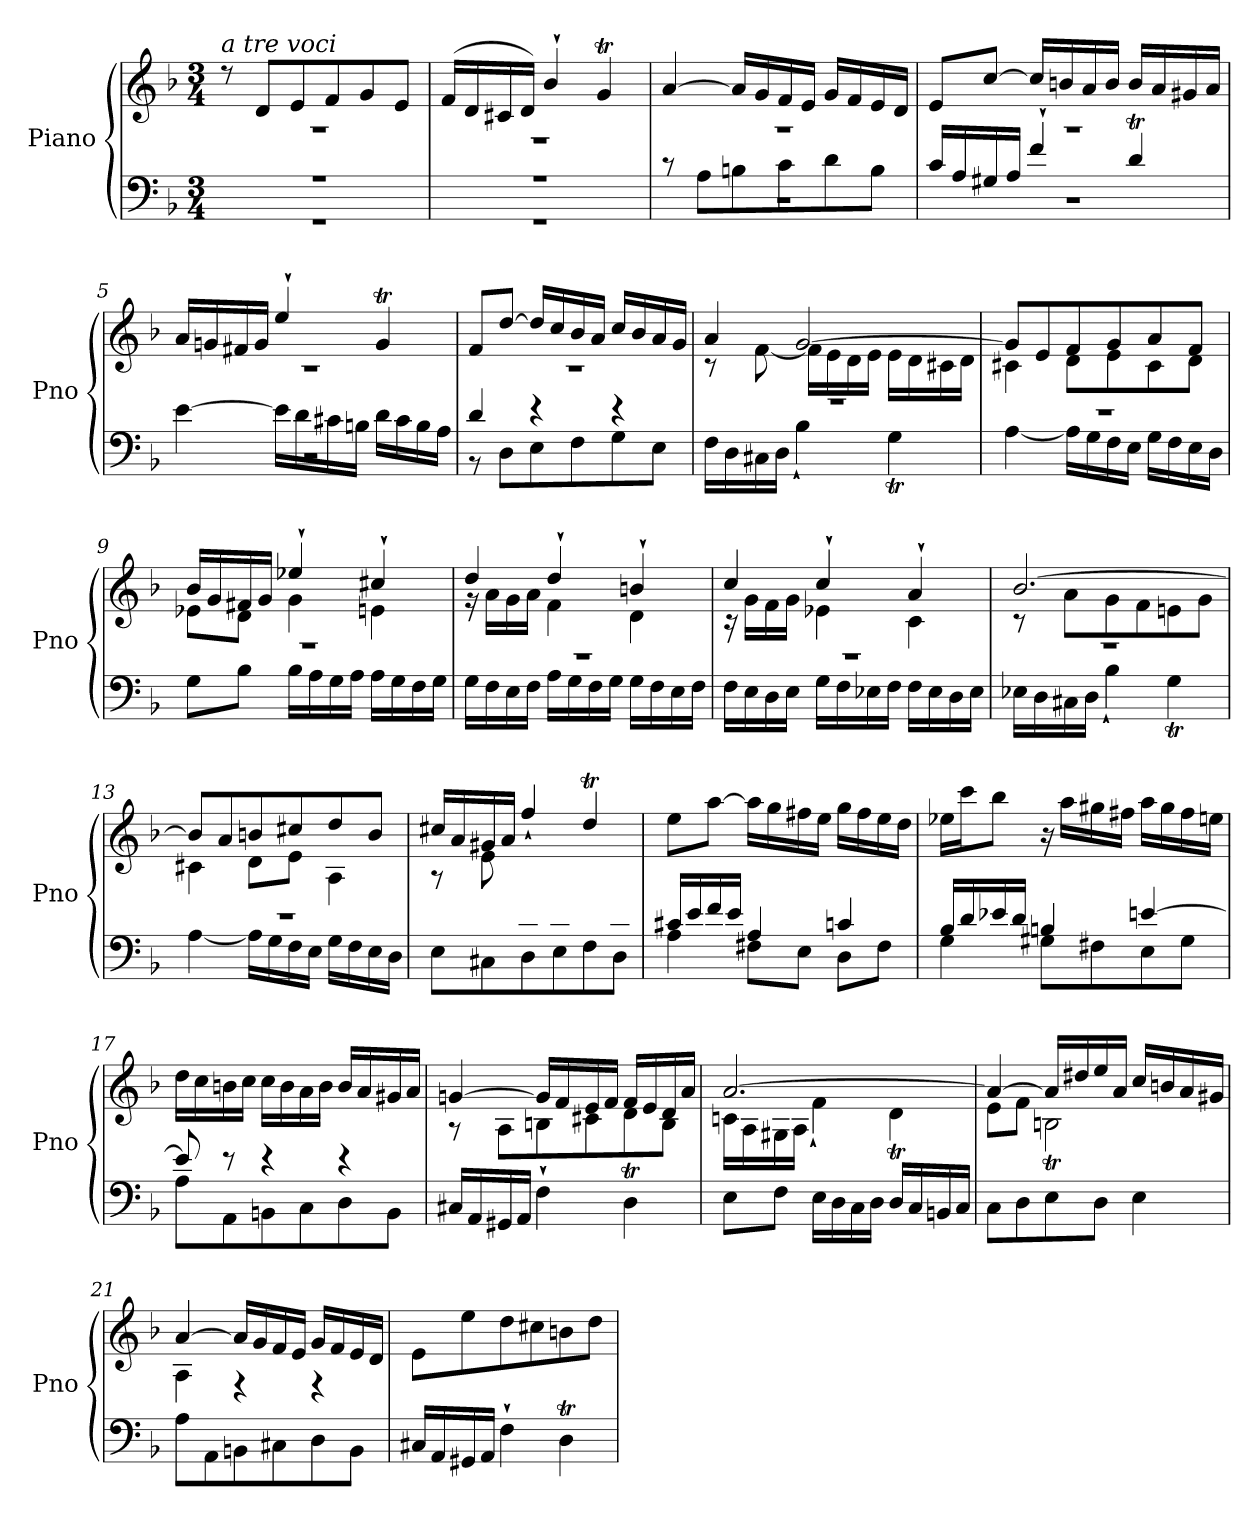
**kern	**kern
*part1	*part1
*staff2	*staff1
*I"Piano	*
*I'Pno	*
*clefF4	*clefG2
*k[b-]	*k[b-]
*M3/4	*M3/4
=1	=1
*^	*^
!	!	!LO:TX:a:i:t=a tre voci	!
2.r	2.r	8r	2.r
.	.	8d/L	.
.	.	8e/	.
.	.	8f/	.
.	.	8g/	.
.	.	8e/J	.
=2	=2	=2	=2
2.r	2.r	(>16f/LL	2.r
.	.	16d/	.
.	.	16c#X/	.
.	.	16d/JJ)	.
.	.	4b-`/	.
.	.	4gT/	.
=3	=3	=3	=3
8r	2.r	[4a/	2.r
8A\L	.	.	.
8Bn\	.	16a/LL]	.
.	.	16g/	.
8c\	.	16f/	.
.	.	16e/JJ	.
8d\	.	16g/LL	.
.	.	16f/	.
8B\J	.	16e/	.
.	.	16d/JJ	.
!!LO:LB:g=z	!!
=4	=4	=4	=4
16c/LL	2.r	8e/L	2.r
16A/	.	.	.
16G#X/	.	[8cc/J	.
16A/JJ	.	.	.
4f`/	.	16cc/LL]	.
.	.	16bn/	.
.	.	16a/	.
.	.	16b/JJ	.
4dT/	.	16b/LL	.
.	.	16a/	.
.	.	16g#X/	.
.	.	16a/JJ	.
=5	=5	=5	=5
[4e\	2.r	16a/LL	2.r
.	.	16gn/	.
.	.	16f#X/	.
.	.	16g/JJ	.
16e\LL]	.	4ee`/	.
16d\	.	.	.
16c#X\	.	.	.
16Bn\JJ	.	.	.
16d\LL	.	4gT/	.
16c#\	.	.	.
16B\	.	.	.
16A\JJ	.	.	.
=6	=6	=6	=6
4d/	8r	8f/L	2.r
.	8D\L	[8dd/J	.
4r	8E\	16dd/LL]	.
.	.	16cc/	.
.	8F\	16b-/	.
.	.	16a/JJ	.
4r	8G\	16cc/LL	.
.	.	16b-/	.
.	8E\J	16a/	.
.	.	16g/JJ	.
!!LO:LB:g=z	!!
=7	=7	=7	=7
2.r	16F\LL	4a/	8r
.	16D\	.	.
.	16C#X\	.	[8f\
.	16D\JJ	.	.
.	4B-`\	[2g/	16f\LL]
.	.	.	16e\
.	.	.	16d\
.	.	.	16e\JJ
.	4GT\	.	16e\LL
.	.	.	16d\
.	.	.	16c#X\
.	.	.	16d\JJ
=8	=8	=8	=8
2.r	[4A\	8g/L]	4c#X\
.	.	8e/	.
.	16A\LL]	8f/	8d\L
.	16G\	.	.
.	16F\	8g/	8e\
.	16E\JJ	.	.
.	16G\LL	8a/	8c#\
.	16F\	.	.
.	16E\	8f/J	8d\J
.	16D\JJ	.	.
=9	=9	=9	=9
2.r	8G\L	16b-/LL	8e-X\L
.	.	16g/	.
.	8B-\J	16f#X/	8d\J
.	.	16g/JJ	.
.	16B-\LL	4ee-X`/	4g\
.	16A\	.	.
.	16G\	.	.
.	16A\JJ	.	.
.	16A\LL	4cc#X`/	4en\
.	16G\	.	.
.	16F\	.	.
.	16G\JJ	.	.
!!LO:LB:g=z	!!
=10	=10	=10	=10
2.r	16G\LL	4dd/	16r
.	16F\	.	16a\LL
.	16E\	.	16g\
.	16F\JJ	.	16a\JJ
.	16A\LL	4dd`/	4f\
.	16G\	.	.
.	16F\	.	.
.	16G\JJ	.	.
.	16G\LL	4bn`/	4d\
.	16F\	.	.
.	16E\	.	.
.	16F\JJ	.	.
=11	=11	=11	=11
2.r	16F\LL	4cc/	16r
.	16E\	.	16g\LL
.	16D\	.	16f\
.	16E\JJ	.	16g\JJ
.	16G\LL	4cc`/	4e-X\
.	16F\	.	.
.	16E-X\	.	.
.	16F\JJ	.	.
.	16F\LL	4a`/	4c\
.	16E-\	.	.
.	16D\	.	.
.	16E-\JJ	.	.
=12	=12	=12	=12
2.r	16E-X\LL	[2.b-/	8r
.	16D\	.	.
.	16C#X\	.	8a\L
.	16D\JJ	.	.
.	4B-`\	.	8g\
.	.	.	8f\
.	4GT\	.	8en\
.	.	.	8g\J
!!LO:PB:g=z	!!
=13	=13	=13	=13
2.r	[4A\	8b-/L]	4c#X\
.	.	8a/	.
.	16A\LL]	8bn/	8d\L
.	16G\	.	.
.	16F\	8cc#X/	8e\J
.	16E\JJ	.	.
.	16G\LL	8dd/	4A\
.	16F\	.	.
.	16E\	8b/J	.
.	16D\JJ	.	.
=14	=14	=14	=14
4ryy	8E\L	16cc#X/LL	8r
.	.	16a/	.
.	8C#X\	16g#X/	8e\L
.	.	16a/JJ	.
8d/	8D\	4ff`/	2ryy
8c#X/	8E\	.	.
8Bn/	8F\	4ddT/	.
8d/J	8D\J	.	.
*	*	*v	*v
=15	=15	=15
16c#X/LL	4A\	8ee\L
16e/	.	.
16f/	.	[8aa\J
16e/JJ	.	.
4A/	8F#X\L	16aa\LL]
.	.	16gg\
.	8E\J	16ff#X\
.	.	16ee\JJ
4cn/	8D\L	16gg\LL
.	.	16ff#\
.	8F#\J	16ee\
.	.	16dd\JJ
!!LO:LB:g=z
=16	=16	=16
16B-/LL	4G\	16ee-X\LL
16d/	.	16ccc\J
16e-X/	.	8bb-\J
16d/JJ	.	.
4Bn/	8G#X\L	16r
.	.	16aa\LL
.	8F#X\	16gg#X\
.	.	16ff#X\JJ
[4en/	8E\	16aa\LL
.	.	16gg#\
.	8G#\J	16ff#\
.	.	16een\JJ
=17	=17	=17
8e/]	8A\L	16dd\LL
.	.	16cc\
8r	8AA\	16bn\
.	.	16cc\JJ
4r	8BBn\	16cc\LL
.	.	16b\
.	8C\	16a\
.	.	16b\JJ
4r	8D\	16b/LL
.	.	16a/
.	8BB\J	16g#X/
.	.	16a/JJ
*v	*v	*
=18	=18
*	*^
16C#X/LL	[4gn/	8r
16AA/	.	.
16GG#X/	.	8A\L
16AA/JJ	.	.
4F`\	16g/LL]	8Bn\
.	16f/	.
.	16e/	8c#X\
.	16f/JJ	.
4DT\	16f/LL	8d\
.	16e/	.
.	16d/	8B\J
.	16a/JJ	.
!!LO:LB:g=z	!!
=19	=19	=19
8E\L	[2.a/	16cn\LL
.	.	16A\
8F\J	.	16G#X\
.	.	16A\JJ
16E\LL	.	4f`\
16D\	.	.
16C\	.	.
16D\JJ	.	.
16D/LL	.	4dT\
16C/	.	.
16BBn/	.	.
16C/JJ	.	.
=20	=20	=20
8C\L	4a/_	8e\L
8D\	.	8f\J
8E\	16a/LL]	2Bnt\
.	16dd#X/	.
8D\J	16ee/	.
.	16a/JJ	.
4E\	16cc/LL	.
.	16bn/	.
.	16a/	.
.	16g#X/JJ	.
=21	=21	=21
8A\L	[4a/	4A\
8AA\	.	.
8BBn\	16a/LL]	4r
.	16g/	.
8C#X\	16f/	.
.	16e/JJ	.
8D\	16g/LL	4r
.	16f/	.
8BB\J	16e/	.
.	16d/JJ	.
*	*v	*v
!!LO:LB:g=z
=22	=22
16C#X/LL	8e\L
16AA/	.
16GG#X/	8ee\
16AA/JJ	.
4F`\	8dd\
.	8cc#X\
4DT\	8bn\
.	8dd\J
=	=
*-	*-
